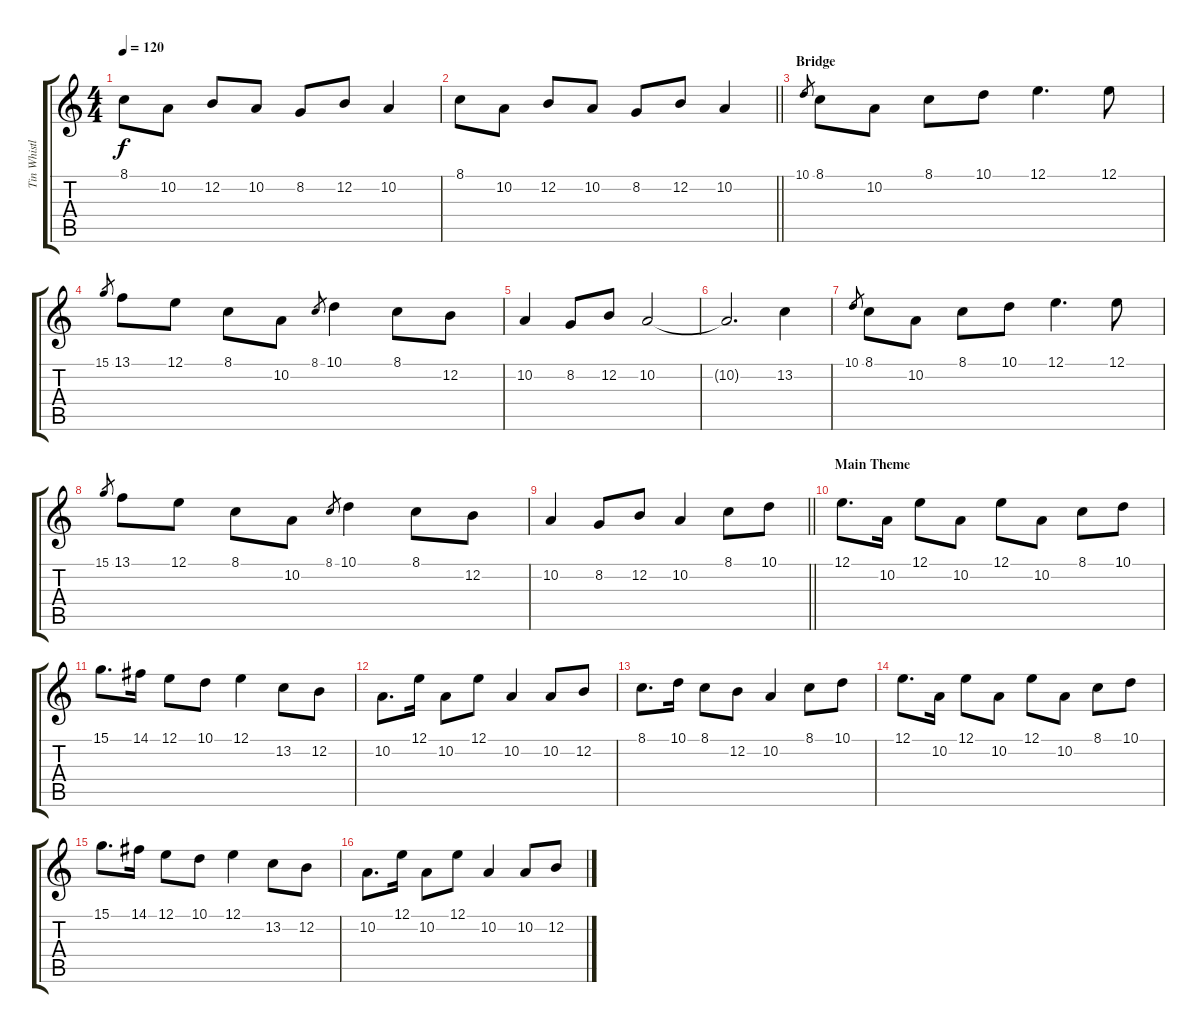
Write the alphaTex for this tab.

\track ("Tin Whistle" "Tin Whistl") {instrument recorder}
\staff {score tabs}
\tuning (E4 B3 G3 D3 A2 E2) {hide}
\ts (4 4)
\tempo 120
\clef g2
\ks c
8.1.8{dy f} 10.2.8 12.2.8 10.2.8 8.2.8 12.2.8 10.2.4 |
\barLineRight lightlight
8.1.8 10.2.8 12.2.8 10.2.8 8.2.8 12.2.8 10.2.4 |
\section ("" "Bridge")
10.1.8{gr} 8.1.8 10.2.8 8.1.8 10.1.8 12.1.4{d} 12.1.8 |
15.1.8{gr} 13.1.8 12.1.8 8.1.8 10.2.8 8.1.8{gr} 10.1.4 8.1.8 12.2.8 |
10.2.4 8.2.8 12.2.8 10.2.2 |
10.2{t}.2{d} 13.2.4 |
10.1.8{gr} 8.1.8 10.2.8 8.1.8 10.1.8 12.1.4{d} 12.1.8 |
15.1.8{gr} 13.1.8 12.1.8 8.1.8 10.2.8 8.1.8{gr} 10.1.4 8.1.8 12.2.8 |
\barLineRight lightlight
10.2.4 8.2.8 12.2.8 10.2.4 8.1.8 10.1.8 |
\section ("" "Main Theme")
12.1.8{d} 10.2.16 12.1.8 10.2.8 12.1.8 10.2.8 8.1.8 10.1.8 |
15.1.8{d} 14.1.16 12.1.8 10.1.8 12.1.4 13.2.8 12.2.8 |
10.2.8{d} 12.1.16 10.2.8 12.1.8 10.2.4 10.2.8 12.2.8 |
8.1.8{d} 10.1.16 8.1.8 12.2.8 10.2.4 8.1.8 10.1.8 |
12.1.8{d} 10.2.16 12.1.8 10.2.8 12.1.8 10.2.8 8.1.8 10.1.8 |
15.1.8{d} 14.1.16 12.1.8 10.1.8 12.1.4 13.2.8 12.2.8 |
10.2.8{d} 12.1.16 10.2.8 12.1.8 10.2.4 10.2.8 12.2.8
